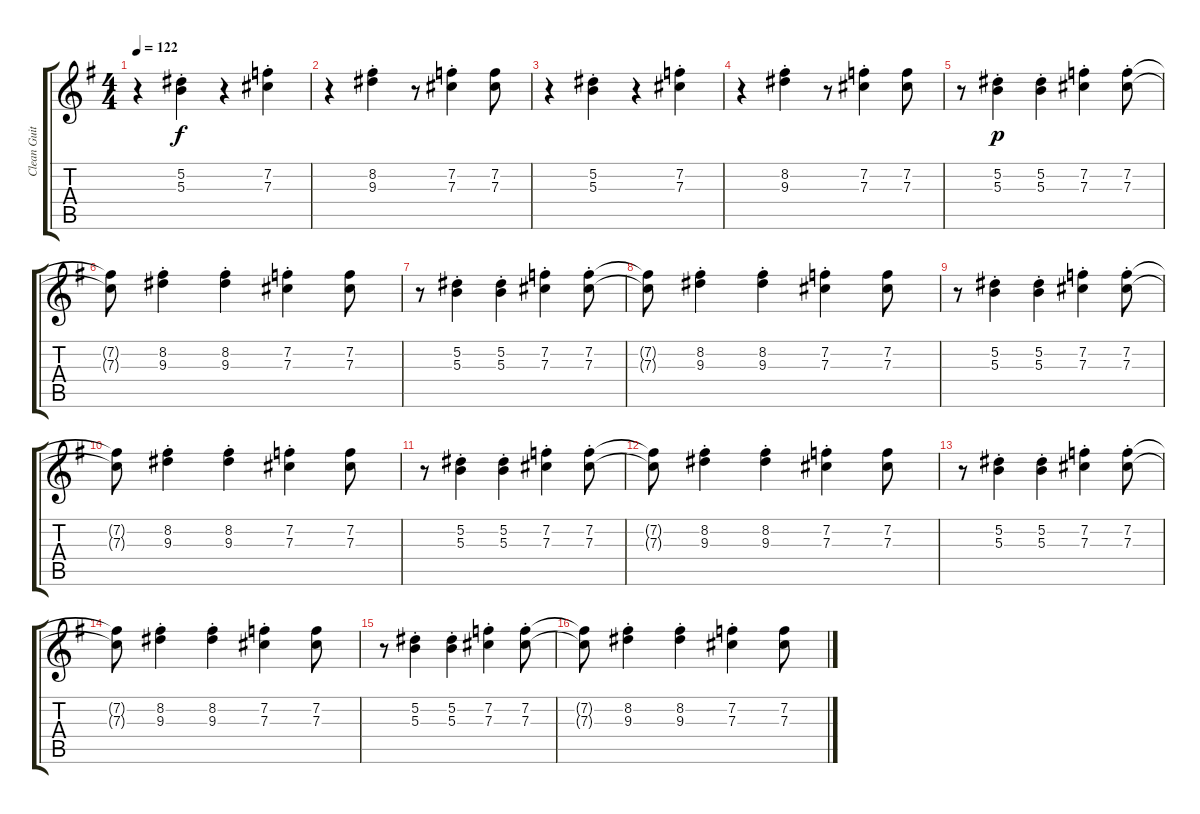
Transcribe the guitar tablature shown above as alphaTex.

\track ("Clean Guitar" "Clean Guit") {instrument electricguitarjazz}
\staff {score tabs}
\tuning (Eb4 Bb3 Gb3 Db3 Ab2 Eb2) {hide}
\ts (4 4)
\tempo 122
\clef g2
\ks g
r.4{dy f} (5.2{st} 5.3{st}).4 r.4 (7.2{st} 7.3{st}).4 |
r.4 (8.2{st} 9.3{st}).4 r.8 (7.2{st} 7.3{st}).4 (7.2 7.3).8 |
r.4 (5.2{st} 5.3{st}).4 r.4 (7.2{st} 7.3{st}).4 |
r.4 (8.2{st} 9.3{st}).4 r.8 (7.2{st} 7.3{st}).4 (7.2 7.3).8 |
r.8 (5.2{st} 5.3{st}).4{dy p} (5.2{st} 5.3{st}).4 (7.2{st} 7.3{st}).4 (7.2{st} 7.3{st}).8 |
(7.2{t} 7.3{t}).8 (8.2{st} 9.3{st}).4 (8.2{st} 9.3{st}).4 (7.2{st} 7.3{st}).4 (7.2 7.3).8 |
r.8 (5.2{st} 5.3{st}).4 (5.2{st} 5.3{st}).4 (7.2{st} 7.3{st}).4 (7.2{st} 7.3{st}).8 |
(7.2{t} 7.3{t}).8 (8.2{st} 9.3{st}).4 (8.2{st} 9.3{st}).4 (7.2{st} 7.3{st}).4 (7.2 7.3).8 |
r.8 (5.2{st} 5.3{st}).4 (5.2{st} 5.3{st}).4 (7.2{st} 7.3{st}).4 (7.2{st} 7.3{st}).8 |
(7.2{t} 7.3{t}).8 (8.2{st} 9.3{st}).4 (8.2{st} 9.3{st}).4 (7.2{st} 7.3{st}).4 (7.2 7.3).8 |
r.8 (5.2{st} 5.3{st}).4 (5.2{st} 5.3{st}).4 (7.2{st} 7.3{st}).4 (7.2{st} 7.3{st}).8 |
(7.2{t} 7.3{t}).8 (8.2{st} 9.3{st}).4 (8.2{st} 9.3{st}).4 (7.2{st} 7.3{st}).4 (7.2 7.3).8 |
r.8 (5.2{st} 5.3{st}).4 (5.2{st} 5.3{st}).4 (7.2{st} 7.3{st}).4 (7.2{st} 7.3{st}).8 |
(7.2{t} 7.3{t}).8 (8.2{st} 9.3{st}).4 (8.2{st} 9.3{st}).4 (7.2{st} 7.3{st}).4 (7.2 7.3).8 |
r.8 (5.2{st} 5.3{st}).4 (5.2{st} 5.3{st}).4 (7.2{st} 7.3{st}).4 (7.2{st} 7.3{st}).8 |
(7.2{t} 7.3{t}).8 (8.2{st} 9.3{st}).4 (8.2{st} 9.3{st}).4 (7.2{st} 7.3{st}).4 (7.2 7.3).8
